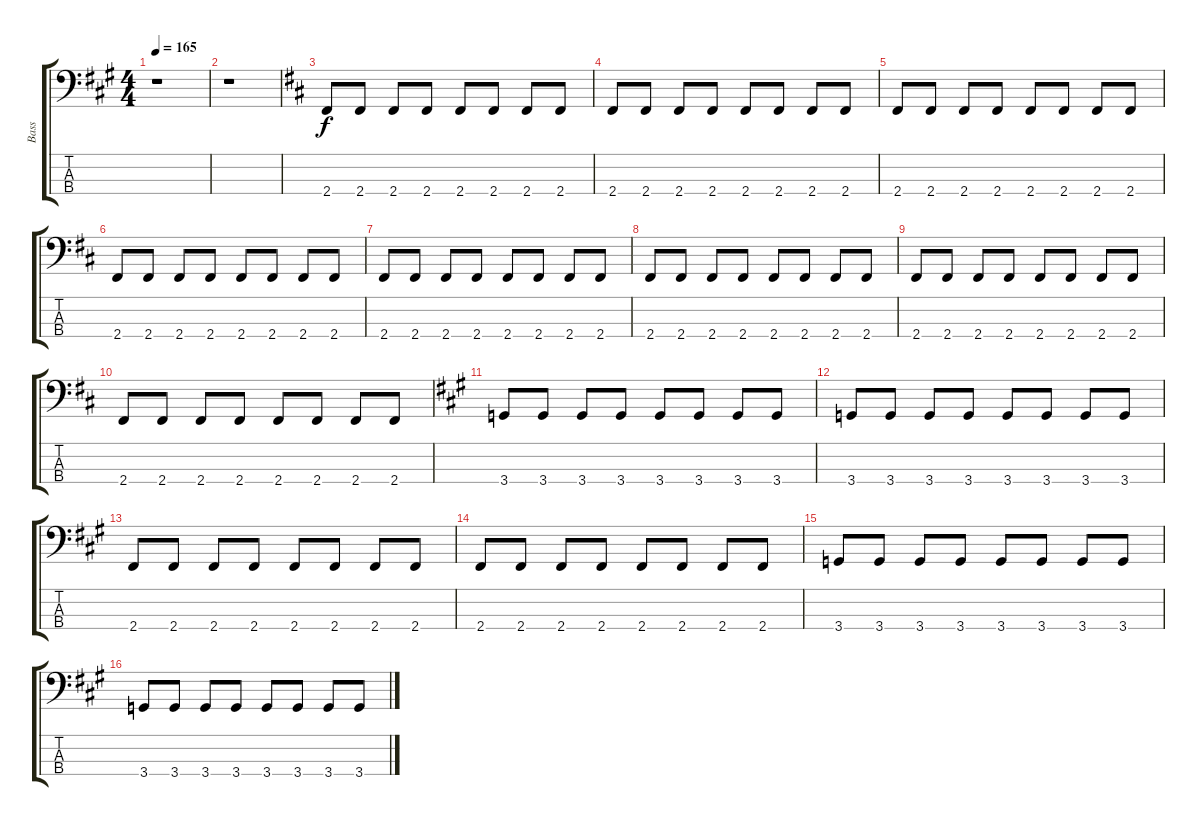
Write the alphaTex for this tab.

\track ("Bass" "Bass") {instrument electricbasspick}
\staff {score tabs}
\tuning (G2 D2 A1 E1) {hide}
\ts (4 4)
\tempo 165
\clef f4
\ks a
r.1{dy f} |
r.1 |
\ks d
2.4.8 2.4.8 2.4.8 2.4.8 2.4.8 2.4.8 2.4.8 2.4.8 |
2.4.8 2.4.8 2.4.8 2.4.8 2.4.8 2.4.8 2.4.8 2.4.8 |
2.4.8 2.4.8 2.4.8 2.4.8 2.4.8 2.4.8 2.4.8 2.4.8 |
2.4.8 2.4.8 2.4.8 2.4.8 2.4.8 2.4.8 2.4.8 2.4.8 |
2.4.8 2.4.8 2.4.8 2.4.8 2.4.8 2.4.8 2.4.8 2.4.8 |
2.4.8 2.4.8 2.4.8 2.4.8 2.4.8 2.4.8 2.4.8 2.4.8 |
2.4.8 2.4.8 2.4.8 2.4.8 2.4.8 2.4.8 2.4.8 2.4.8 |
2.4.8 2.4.8 2.4.8 2.4.8 2.4.8 2.4.8 2.4.8 2.4.8 |
\ks a
3.4.8 3.4.8 3.4.8 3.4.8 3.4.8 3.4.8 3.4.8 3.4.8 |
3.4.8 3.4.8 3.4.8 3.4.8 3.4.8 3.4.8 3.4.8 3.4.8 |
2.4.8 2.4.8 2.4.8 2.4.8 2.4.8 2.4.8 2.4.8 2.4.8 |
2.4.8 2.4.8 2.4.8 2.4.8 2.4.8 2.4.8 2.4.8 2.4.8 |
3.4.8 3.4.8 3.4.8 3.4.8 3.4.8 3.4.8 3.4.8 3.4.8 |
3.4.8 3.4.8 3.4.8 3.4.8 3.4.8 3.4.8 3.4.8 3.4.8
